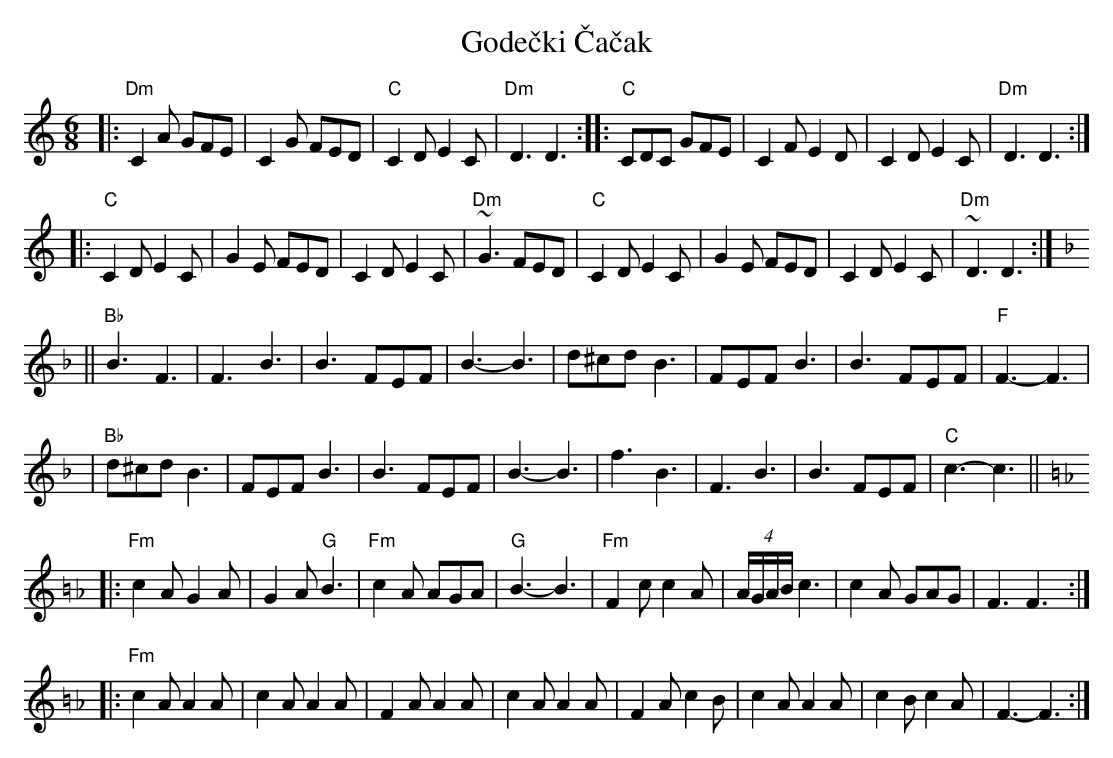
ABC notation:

X:1
T: Gode\vcki \vCa\vcak
M: 6/8
L: 1/8
K: DDor
|: "Dm"C2A GFE | C2G FED | "C"C2D E2C | "Dm"D3 D3 \
::  "C"CDC GFE | C2F E2D |    C2D E2C | "Dm"D3 D3 :|
y2\
|:  "C"C2D E2C | G2E FED |    C2D E2C | "Dm"~G3 FED \
|   "C"C2D E2C | G2E FED |    C2D E2C | "Dm"~D3 D3 :|
K:Bblyd
||  "Bb"B3 F3  | F3  B3  | B3 FEF |    B3- B3 \
|      d^cd B3 | FEF B3  | B3 FEF | "F"F3- F3 |
|  "Bb"d^cd B3 | FEF B3  | B3 FEF |    B3- B3 \
|        f3 B3 | F3  B3  | B3 FEF | "C"c3- c3 ||
K:F=B_A
|: "Fm"c2A G2A | G2A     "G"B3 | "Fm"c2A AGA | "G"B3- B3 \
|  "Fm"F2c c2A | (4A/G/A/B/ c3 |     c2A GAG |    F3  F3 :|
|: "Fm"c2A A2A | c2A A2A | F2A A2A | c2A A2A \
|      F2A c2B | c2A A2A | c2B c2A | F3- F3 :|
